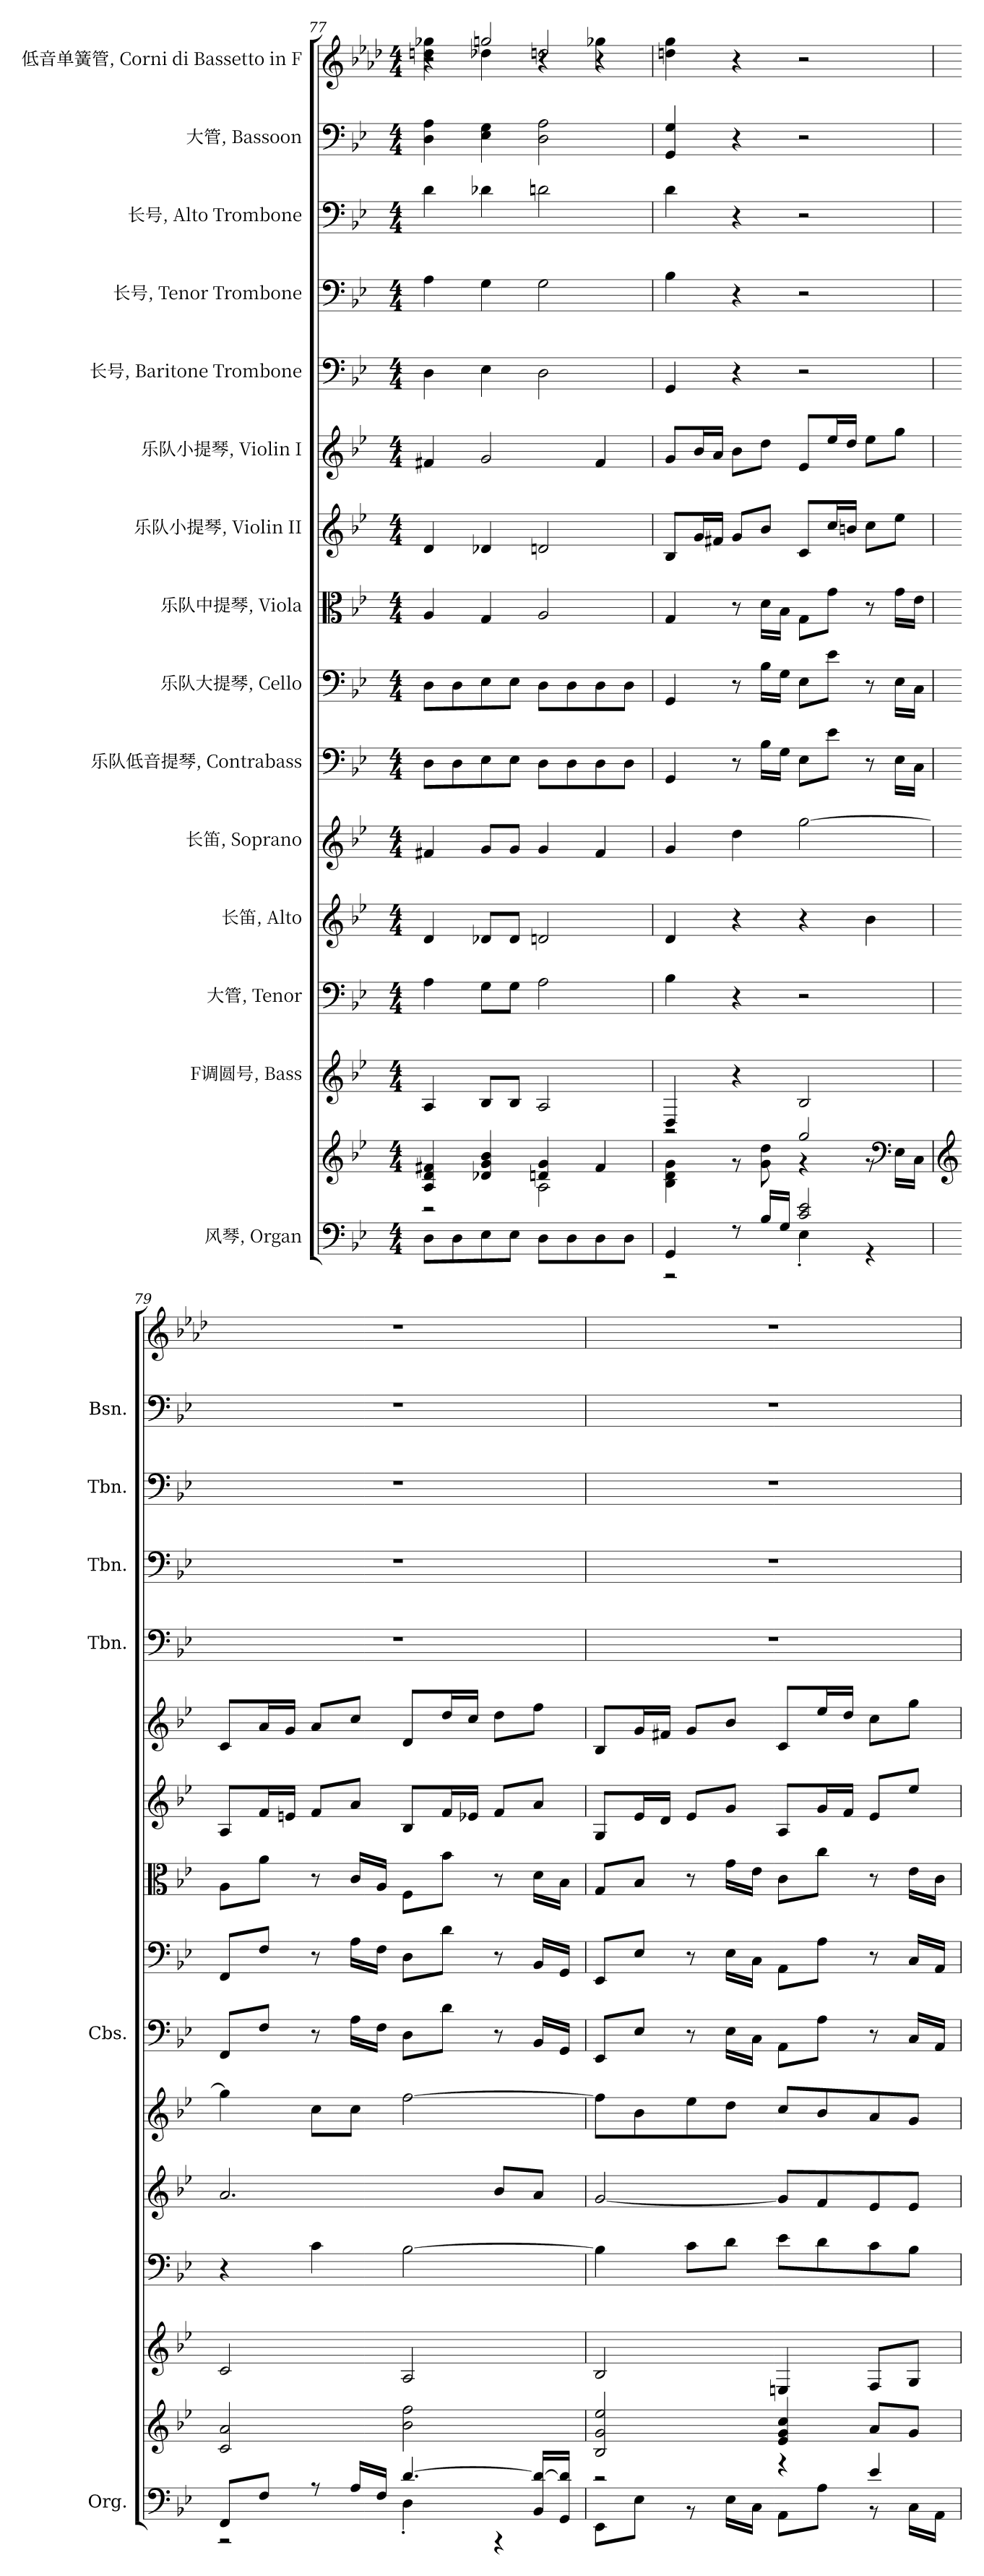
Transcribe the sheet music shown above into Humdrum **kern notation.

**kern	**kern	**kern	**kern	**kern	**kern	**kern	**kern	**kern	**kern	**kern	**kern	**kern	**kern	**kern	**kern
*part15	*part15	*part14	*part13	*part12	*part11	*part10	*part9	*part8	*part7	*part6	*part5	*part4	*part3	*part2	*part1
*staff16	*staff15	*staff14	*staff13	*staff12	*staff11	*staff10	*staff9	*staff8	*staff7	*staff6	*staff5	*staff4	*staff3	*staff2	*staff1
*I"风琴, Organ	*	*I"F调圆号, Bass	*I"大管, Tenor	*I"长笛, Alto	*I"长笛, Soprano	*I"乐队低音提琴, Contrabass	*I"乐队大提琴, Cello	*I"乐队中提琴, Viola	*I"乐队小提琴, Violin II	*I"乐队小提琴, Violin I	*I"长号, Baritone Trombone	*I"长号, Tenor Trombone	*I"长号, Alto Trombone	*I"大管, Bassoon	*I"低音单簧管, Corni di Bassetto in F
*I'Org.	*	*	*	*	*	*I'Cbs.	*	*	*	*	*I'Tbn.	*I'Tbn.	*I'Tbn.	*I'Bsn.	*
*clefF4	*clefG2	*clefG2	*clefF4	*clefG2	*clefG2	*clefF4	*clefF4	*clefC3	*clefG2	*clefG2	*clefF4	*clefF4	*clefF4	*clefF4	*clefG2
*	*	*ITrd4c7	*	*	*	*ITrd7c12	*	*	*	*	*	*	*	*	*ITrd8c14
*k[b-e-]	*k[b-e-]	*k[b-e-a-]	*k[b-e-]	*k[b-e-]	*k[b-e-]	*k[b-e-]	*k[b-e-]	*k[b-e-]	*k[b-e-]	*k[b-e-]	*k[b-e-]	*k[b-e-]	*k[b-e-]	*k[b-e-]	*k[b-e-a-d-]
*M4/4	*M4/4	*M4/4	*M4/4	*M4/4	*M4/4	*M4/4	*M4/4	*M4/4	*M4/4	*M4/4	*M4/4	*M4/4	*M4/4	*M4/4	*M4/4
=77	=77	=77	=77	=77	=77	=77	=77	=77	=77	=77	=77	=77	=77	=77	=77
*	*^	*	*	*	*	*	*	*	*	*	*	*	*	*	*^
*	*	*	*	*	*	*	*	*	*	*	*	*	*	*	*	*	*^
8D\L	4A/ 4d/ 4f#X/	2r	4D/	4A\	4d/	4f#X/	8DD\L	8D\L	4A/	4d/	4f#X/	4D\	4A\	4d\	4D\ 4A\	4r	4dn\ 4g-X\	2r
8D\	.	.	.	.	.	.	8DD\	8D\	.	.	.	.	.	.	.	.	.	.
8E-\	4d-X/ 4g/ 4b-/	.	8E-/L	8G\L	8d-X/L	8g/L	8EE-\	8E-\	4G/	4d-X/	2g/	4E-\	4G\	4d-X\	4E-\ 4G\	2gn/	4d-X\	.
8E-\J	.	.	8E-/J	8G\J	8d-/J	8g/J	8EE-\J	8E-\J	.	.	.	.	.	.	.	.	.	.
8D\L	4dn/ 4g/	2A\	2D/	2A\	2dn/	4g/	8DD\L	8D\L	2A/	2dn/	.	2D\	2G\	2dn\	2D\ 2A\	.	4r	2dn/
8D\	.	.	.	.	.	.	8DD\	8D\	.	.	.	.	.	.	.	.	.	.
8D\	4f#/	.	.	.	.	4f#/	8DD\	8D\	.	.	4f#/	.	.	.	.	4r	4g-X\	.
8D\J	.	.	.	.	.	.	8DD\J	8D\J	.	.	.	.	.	.	.	.	.	.
*	*	*	*	*	*	*	*	*	*	*	*	*	*	*	*	*v	*v	*v
!!LO:PB:g=z
=78	=78	=78	=78	=78	=78	=78	=78	=78	=78	=78	=78	=78	=78	=78	=78	=78
*^	*	*	*	*	*	*	*	*	*	*	*	*	*	*	*	*
4GG/	2r	2r	4B-\ 4d\ 4g\	4GG/	4B-\	4d/	4g/	4GGG/	4GG/	4G/	8B-/L	8g/L	4GG/	4B-\	4d\	4GG/ 4G/	4dn\ 4g\
.	.	.	.	.	.	.	.	.	.	.	16g/L	16b-/L	.	.	.	.	.
.	.	.	.	.	.	.	.	.	.	.	16f#X/JJ	16a/JJ	.	.	.	.	.
8r	.	.	8r	4r	4r	4r	4dd\	8r	8r	8r	8g/L	8b-\L	4r	4r	4r	4r	4r
16B-/LL	.	.	8g\ 8dd\	.	.	.	.	16BB-\LL	16B-\LL	16d\LL	8b-/J	8dd\J	.	.	.	.	.
16G/JJ	.	.	.	.	.	.	.	16GG\JJ	16G\JJ	16B-\JJ	.	.	.	.	.	.	.
2c/ 2e-/	4E-'\	2gg/	4r	2E-/	2r	4r	[2gg\	8EE-\L	8E-\L	8G\L	8c/L	8e-/L	2r	2r	2r	2r	2r
.	.	.	.	.	.	.	.	8E-\J	8e-\J	8g\J	16cc/L	16ee-/L	.	.	.	.	.
.	.	.	.	.	.	.	.	.	.	.	16bn/JJ	16dd/JJ	.	.	.	.	.
.	4r	.	8r	.	.	4b-\	.	8r	8r	8r	8cc\L	8ee-\L	.	.	.	.	.
*	*	*clefF4	*	*	*	*	*	*	*	*	*	*	*	*	*	*	*
.	.	.	16E-\LL	.	.	.	.	16EE-\LL	16E-\LL	16g\LL	8ee-\J	8gg\J	.	.	.	.	.
.	.	.	16C\JJ	.	.	.	.	16CC\JJ	16C\JJ	16e-\JJ	.	.	.	.	.	.	.
*	*	*v	*v	*	*	*	*	*	*	*	*	*	*	*	*	*	*
=79	=79	=79	=79	=79	=79	=79	=79	=79	=79	=79	=79	=79	=79	=79	=79	=79
*	*	*clefG2	*	*	*	*	*	*	*	*	*	*	*	*	*	*
8FF/L	2r	2c/ 2a/	2F/	4r	2.a/	4gg\]	8FFF/L	8FF/L	8A\L	8A/L	8c/L	1r	1r	1r	1r	1r
8F/J	.	.	.	.	.	.	8FF/J	8F/J	8a\J	16f/L	16a/L	.	.	.	.	.
.	.	.	.	.	.	.	.	.	.	16en/JJ	16g/JJ	.	.	.	.	.
8r	.	.	.	4c\	.	8cc\L	8r	8r	8r	8f/L	8a/L	.	.	.	.	.
16A/LL	.	.	.	.	.	8cc\J	16AA\LL	16A\LL	16c/LL	8a/J	8cc/J	.	.	.	.	.
16F/JJ	.	.	.	.	.	.	16FF\JJ	16F\JJ	16A/JJ	.	.	.	.	.	.	.
[4.d/	4D'\	2b-\ 2ff\	2D/	[2B-\	.	[2ff\	8DD\L	8D\L	8F\L	8B-/L	8d/L	.	.	.	.	.
.	.	.	.	.	.	.	8D\J	8d\J	8b-\J	16f/L	16dd/L	.	.	.	.	.
.	.	.	.	.	.	.	.	.	.	16e-X/JJ	16cc/JJ	.	.	.	.	.
.	4r	.	.	.	8b-/L	.	8r	8r	8r	8f/L	8dd\L	.	.	.	.	.
16BB-/ 16d/_LL	.	.	.	.	8a/J	.	16BBB-/LL	16BB-/LL	16d\LL	8a/J	8ff\J	.	.	.	.	.
16GG/ 16d/]JJ	.	.	.	.	.	.	16GGG/JJ	16GG/JJ	16B-\JJ	.	.	.	.	.	.	.
!!LO:PB:g=z
=80	=80	=80	=80	=80	=80	=80	=80	=80	=80	=80	=80	=80	=80	=80	=80	=80
2r	8EE-\L	2B-/ 2g/ 2ee-/	2E-/	4B-\]	[2g/	8ff\L]	8EEE-/L	8EE-/L	8G/L	8G/L	8B-/L	1r	1r	1r	1r	1r
.	8E-\J	.	.	.	.	8b-\	8EE-/J	8E-/J	8B-/J	16e-/L	16g/L	.	.	.	.	.
.	.	.	.	.	.	.	.	.	.	16d/JJ	16f#X/JJ	.	.	.	.	.
.	8r	.	.	8c\L	.	8ee-\	8r	8r	8r	8e-/L	8g/L	.	.	.	.	.
.	16E-\LL	.	.	8d\J	.	8dd\J	16EE-\LL	16E-\LL	16g\LL	8g/J	8b-/J	.	.	.	.	.
.	16C\JJ	.	.	.	.	.	16CC\JJ	16C\JJ	16e-\JJ	.	.	.	.	.	.	.
4r	8AA\L	4e-/ 4g/ 4cc/	4AAn/	8e-\L	8g/L]	8cc/L	8AAA\L	8AA\L	8c\L	8A/L	8c/L	.	.	.	.	.
.	8A\J	.	.	8d\	8f/	8b-/	8AA\J	8A\J	8cc\J	16g/L	16ee-/L	.	.	.	.	.
.	.	.	.	.	.	.	.	.	.	16f/JJ	16dd/JJ	.	.	.	.	.
4e-/	8r	8a/L	8BB-/L	8c\	8e-/	8a/	8r	8r	8r	8e-/L	8cc\L	.	.	.	.	.
.	16C\LL	8g/J	8C/J	8B-\J	8e-/J	8g/J	16CC/LL	16C/LL	16e-\LL	8ee-/J	8gg\J	.	.	.	.	.
.	16AA\JJ	.	.	.	.	.	16AAA/JJ	16AA/JJ	16c\JJ	.	.	.	.	.	.	.
*v	*v	*	*	*	*	*	*	*	*	*	*	*	*	*	*	*
=	=	=	=	=	=	=	=	=	=	=	=	=	=	=	=
*-	*-	*-	*-	*-	*-	*-	*-	*-	*-	*-	*-	*-	*-	*-	*-
